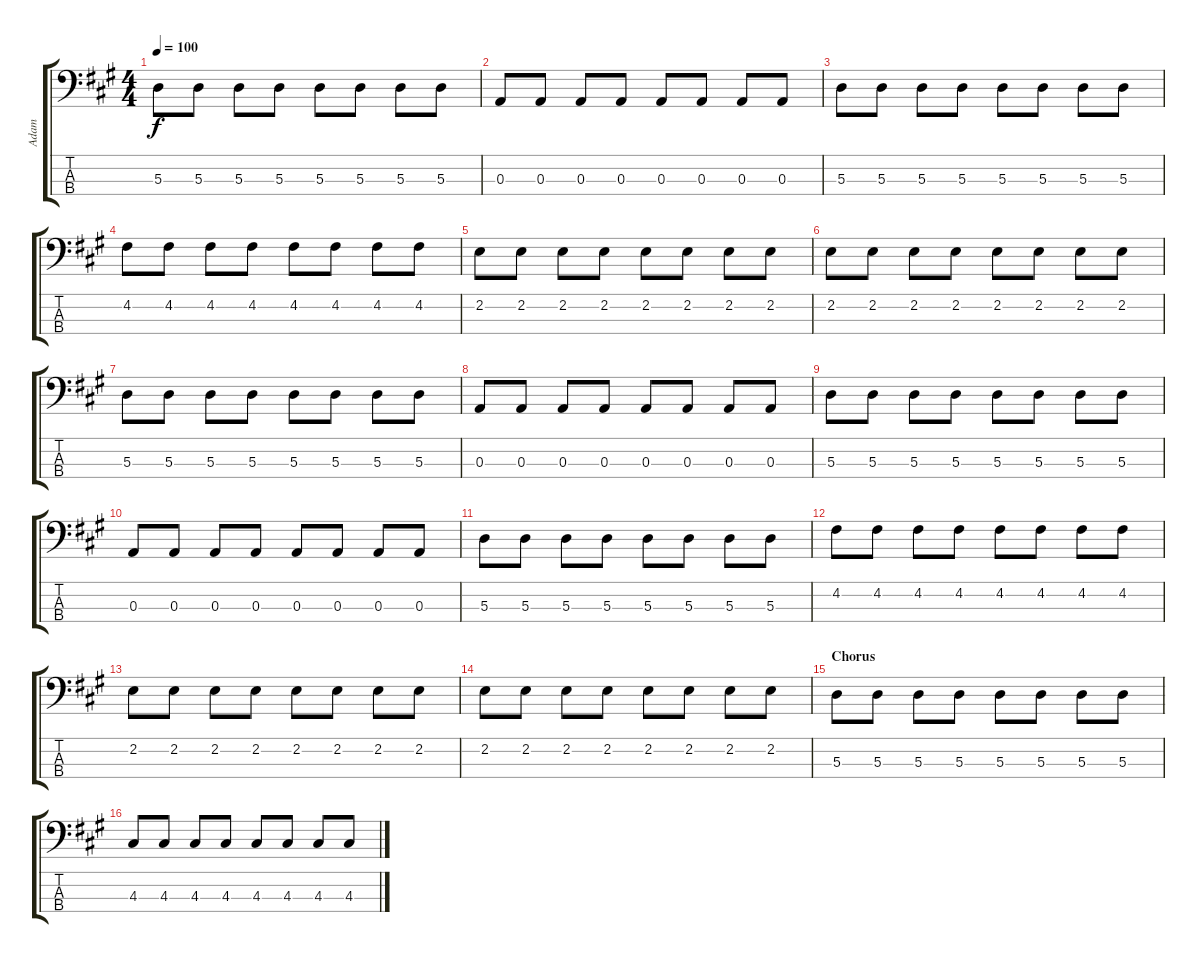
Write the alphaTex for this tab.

\track ("Adam" "Adam") {instrument electricbassfinger}
\staff {score tabs}
\tuning (G2 D2 A1 E1) {hide}
\ts (4 4)
\tempo 100
\clef f4
\ks f#minor
5.3.8{dy f} 5.3.8 5.3.8 5.3.8 5.3.8 5.3.8 5.3.8 5.3.8 |
0.3.8 0.3.8 0.3.8 0.3.8 0.3.8 0.3.8 0.3.8 0.3.8 |
5.3.8 5.3.8 5.3.8 5.3.8 5.3.8 5.3.8 5.3.8 5.3.8 |
4.2.8 4.2.8 4.2.8 4.2.8 4.2.8 4.2.8 4.2.8 4.2.8 |
2.2.8 2.2.8 2.2.8 2.2.8 2.2.8 2.2.8 2.2.8 2.2.8 |
2.2.8 2.2.8 2.2.8 2.2.8 2.2.8 2.2.8 2.2.8 2.2.8 |
5.3.8 5.3.8 5.3.8 5.3.8 5.3.8 5.3.8 5.3.8 5.3.8 |
0.3.8 0.3.8 0.3.8 0.3.8 0.3.8 0.3.8 0.3.8 0.3.8 |
5.3.8 5.3.8 5.3.8 5.3.8 5.3.8 5.3.8 5.3.8 5.3.8 |
0.3.8 0.3.8 0.3.8 0.3.8 0.3.8 0.3.8 0.3.8 0.3.8 |
5.3.8 5.3.8 5.3.8 5.3.8 5.3.8 5.3.8 5.3.8 5.3.8 |
4.2.8 4.2.8 4.2.8 4.2.8 4.2.8 4.2.8 4.2.8 4.2.8 |
2.2.8 2.2.8 2.2.8 2.2.8 2.2.8 2.2.8 2.2.8 2.2.8 |
2.2.8 2.2.8 2.2.8 2.2.8 2.2.8 2.2.8 2.2.8 2.2.8 |
\section ("" "Chorus")
5.3.8 5.3.8 5.3.8 5.3.8 5.3.8 5.3.8 5.3.8 5.3.8 |
4.3.8 4.3.8 4.3.8 4.3.8 4.3.8 4.3.8 4.3.8 4.3.8
